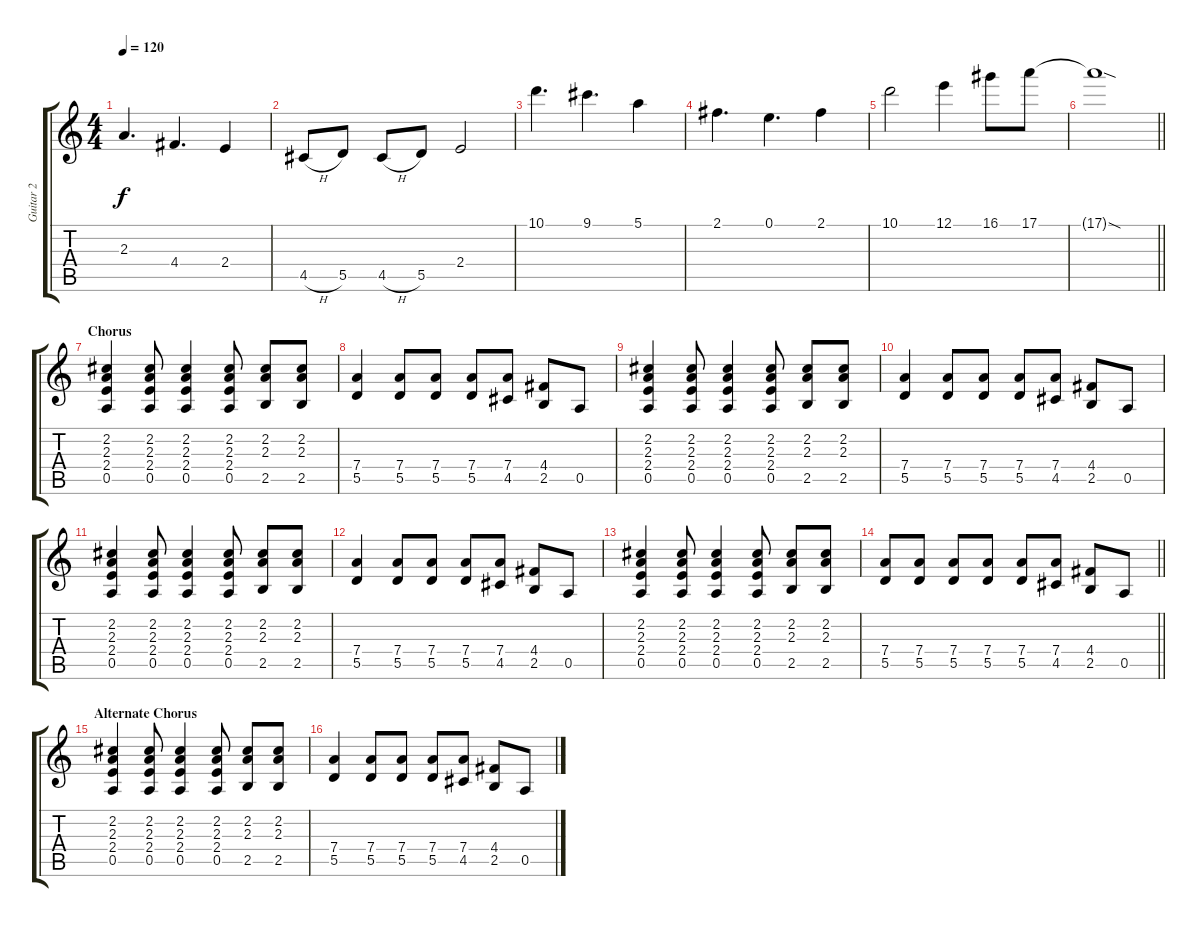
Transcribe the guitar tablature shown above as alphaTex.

\track ("Guitar 2" "Guitar 2") {instrument electricguitarjazz}
\staff {score tabs}
\tuning (E4 B3 G3 D3 A2 E2) {hide}
\ts (4 4)
\tempo 120
\clef g2
\ks c
2.3.4{d dy f} 4.4.4{d} 2.4.4 |
4.5{h}.8 5.5.8 4.5{h}.8 5.5.8 2.4.2 |
10.1.4{d} 9.1.4{d} 5.1.4 |
2.1.4{d} 0.1.4{d} 2.1.4 |
10.1.2 12.1.4 16.1.8 17.1.8 |
\barLineRight lightlight
17.1{sod t}.1 |
\section ("" "Chorus")
(2.2 2.3 2.4 0.5).4 (2.2 2.3 2.4 0.5).8 (2.2 2.3 2.4 0.5).4 (2.2 2.3 2.4 0.5).8 (2.2 2.3 2.5).8 (2.2 2.3 2.5).8 |
(7.4 5.5).4 (7.4 5.5).8 (7.4 5.5).8 (7.4 5.5).8 (7.4 4.5).8 (4.4 2.5).8 0.5.8 |
(2.2 2.3 2.4 0.5).4 (2.2 2.3 2.4 0.5).8 (2.2 2.3 2.4 0.5).4 (2.2 2.3 2.4 0.5).8 (2.2 2.3 2.5).8 (2.2 2.3 2.5).8 |
(7.4 5.5).4 (7.4 5.5).8 (7.4 5.5).8 (7.4 5.5).8 (7.4 4.5).8 (4.4 2.5).8 0.5.8 |
(2.2 2.3 2.4 0.5).4 (2.2 2.3 2.4 0.5).8 (2.2 2.3 2.4 0.5).4 (2.2 2.3 2.4 0.5).8 (2.2 2.3 2.5).8 (2.2 2.3 2.5).8 |
(7.4 5.5).4 (7.4 5.5).8 (7.4 5.5).8 (7.4 5.5).8 (7.4 4.5).8 (4.4 2.5).8 0.5.8 |
(2.2 2.3 2.4 0.5).4 (2.2 2.3 2.4 0.5).8 (2.2 2.3 2.4 0.5).4 (2.2 2.3 2.4 0.5).8 (2.2 2.3 2.5).8 (2.2 2.3 2.5).8 |
\barLineRight lightlight
(7.4 5.5).8 (7.4 5.5).8 (7.4 5.5).8 (7.4 5.5).8 (7.4 5.5).8 (7.4 4.5).8 (4.4 2.5).8 0.5.8 |
\section ("" "Alternate Chorus")
(2.2 2.3 2.4 0.5).4 (2.2 2.3 2.4 0.5).8 (2.2 2.3 2.4 0.5).4 (2.2 2.3 2.4 0.5).8 (2.2 2.3 2.5).8 (2.2 2.3 2.5).8 |
(7.4 5.5).4 (7.4 5.5).8 (7.4 5.5).8 (7.4 5.5).8 (7.4 4.5).8 (4.4 2.5).8 0.5.8
